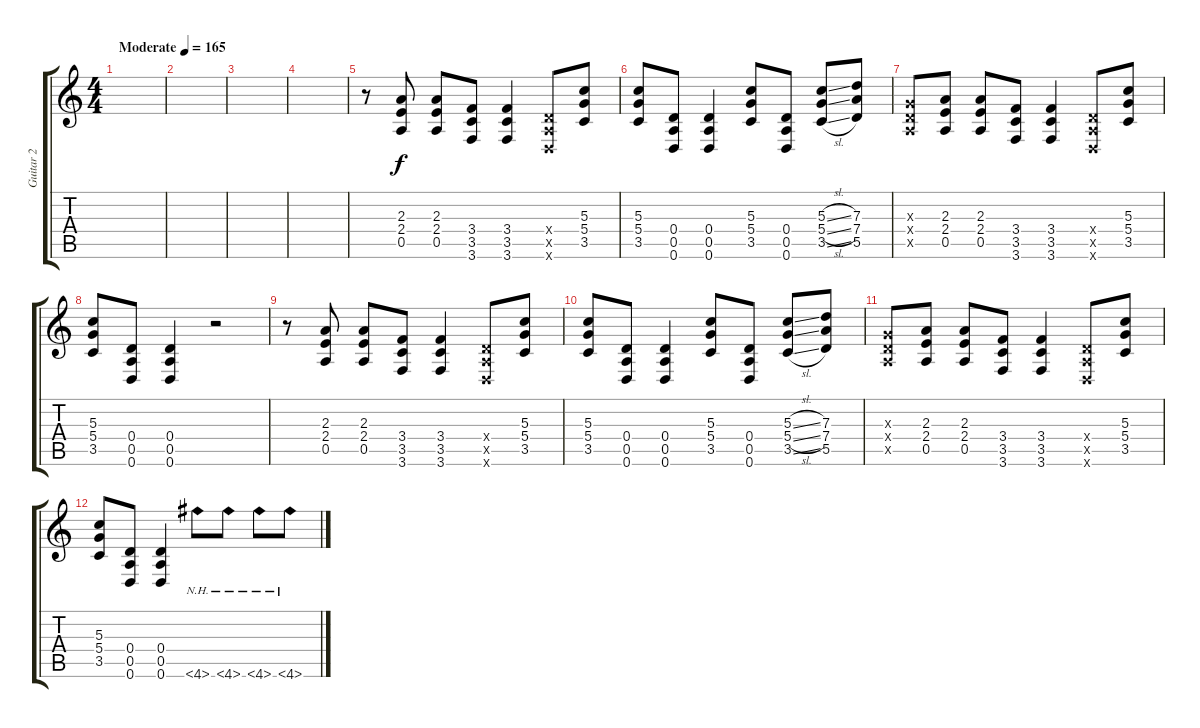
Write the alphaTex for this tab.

\track ("Guitar 2" "Guitar 2") {instrument distortionguitar}
\staff {score tabs}
\tuning (E4 B3 G3 D3 A2 D2) {hide}
\ts (4 4)
\tempo (165 "Moderate")
\clef g2
\ks c
|
|
|
|
r.8 (2.3 2.4 0.5).8 (2.3 2.4 0.5).8 (3.4 3.5 3.6).8 (3.4 3.5 3.6).4 (0.4{x} 0.5{x} 0.6{x}).8 (5.3 5.4 3.5).8 |
(5.3 5.4 3.5).8 (0.4 0.5 0.6).8 (0.4 0.5 0.6).4 (5.3 5.4 3.5).8 (0.4 0.5 0.6).8 (5.3{sl} 5.4{sl} 3.5{sl}).8 (7.3 7.4 5.5).8 |
(0.3{x} 0.4{x} 0.5{x}).8 (2.3 2.4 0.5).8 (2.3 2.4 0.5).8 (3.4 3.5 3.6).8 (3.4 3.5 3.6).4 (0.4{x} 0.5{x} 0.6{x}).8 (5.3 5.4 3.5).8 |
(5.3 5.4 3.5).8 (0.4 0.5 0.6).8 (0.4 0.5 0.6).4 r.2 |
r.8 (2.3 2.4 0.5).8 (2.3 2.4 0.5).8 (3.4 3.5 3.6).8 (3.4 3.5 3.6).4 (0.4{x} 0.5{x} 0.6{x}).8 (5.3 5.4 3.5).8 |
(5.3 5.4 3.5).8 (0.4 0.5 0.6).8 (0.4 0.5 0.6).4 (5.3 5.4 3.5).8 (0.4 0.5 0.6).8 (5.3{sl} 5.4{sl} 3.5{sl}).8 (7.3 7.4 5.5).8 |
(0.3{x} 0.4{x} 0.5{x}).8 (2.3 2.4 0.5).8 (2.3 2.4 0.5).8 (3.4 3.5 3.6).8 (3.4 3.5 3.6).4 (0.4{x} 0.5{x} 0.6{x}).8 (5.3 5.4 3.5).8 |
(5.3 5.4 3.5).8 (0.4 0.5 0.6).8 (0.4 0.5 0.6).4 4.6{nh}.8 4.6{nh}.8 4.6{nh}.8 4.6{nh}.8
